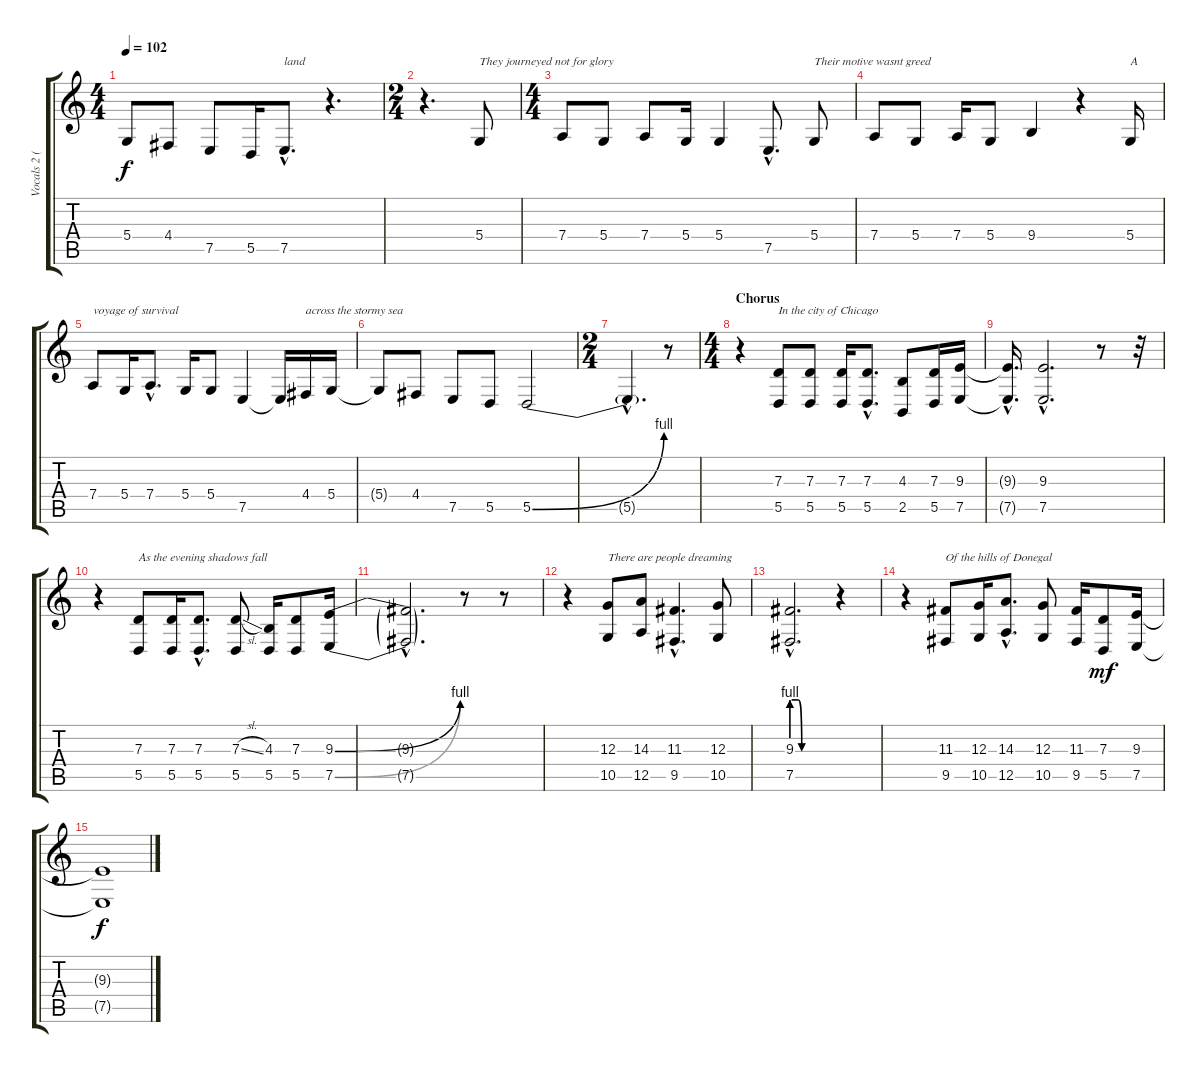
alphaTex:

\track ("Vocals 2 (Christy)" "Vocals 2 (") {instrument synthvoice}
\staff {score tabs}
\tuning (E4 B3 G3 D3 A2 E2) {hide}
\ts (4 4)
\tempo 102
\clef g2
\ks c
5.4{t}.8{dy f} 4.4.8 7.5.8 5.5.16 7.5{hac}.8{d txt "land"} r.4{d} |
\ts (2 4)
r.4{d} 5.4.8{txt "They journeyed not for glory"} |
\ts (4 4)
7.4.8 5.4.8 7.4.8 5.4.16 5.4.4 7.5{hac}.8{d} 5.4.8{txt "Their motive wasnt greed"} |
7.4.8 5.4.8 7.4.16 5.4.8 9.4.4 r.4 5.4.16{txt "A"} |
7.4.8{txt "voyage of survival"} 5.4.16 7.4{hac}.8{d} 5.4.16 5.4.8 7.5.4 7.5{t}.16 4.4.16{txt "across the stormy sea"} 5.4.16 |
5.4{t}.8 4.4.8 7.5.8 5.5.8 5.5{be (bend 0 0 60 4)}.2 |
\ts (2 4)
5.5{hac t}.4{d} r.8 |
\ts (4 4)
\section ("" "Chorus")
r.4 (7.3 5.5).8{txt "In the city of Chicago"} (7.3 5.5).8 (7.3 5.5).16 (7.3{hac} 5.5{hac}).8{d} (4.3 2.5).8 (7.3 5.5).16 (9.3 7.5).16 |
(9.3{hac t} 7.5{hac t}).16{d} (9.3{hac} 7.5{hac}).2{d} r.8 r.32 |
r.4 (7.3 5.5).8{txt "As the evening shadows fall"} (7.3 5.5).16 (7.3{hac} 5.5{hac}).8{d} (7.3{sl} 5.5).8 (4.3 5.5).16 (7.3 5.5).8 (9.3{be (bend 0 0 60 4)} 7.5{be (bend 0 0 60 4)}).16 |
(9.3{hac t} 7.5{hac t}).2{d} r.8 r.8 |
r.4 (12.3 10.5).8{txt "There are people dreaming"} (14.3 12.5).8 (11.3{hac} 9.5{hac}).4{d} (12.3 10.5).8 |
(9.3{be (custom 0 4 10 4 15 0 60 0) hac} 7.5{be (custom 0 4 10 4 15 0 60 0) hac}).2{d} r.4 |
r.4 (11.3 9.5).8{txt "Of the hills of Donegal"} (12.3 10.5).16 (14.3{hac} 12.5{hac}).8{d} (12.3 10.5).8 (11.3 9.5).16 (7.3 5.5).8{dy mf} (9.3 7.5).16 |
(9.3{t} 7.5{t}).1{dy f}
